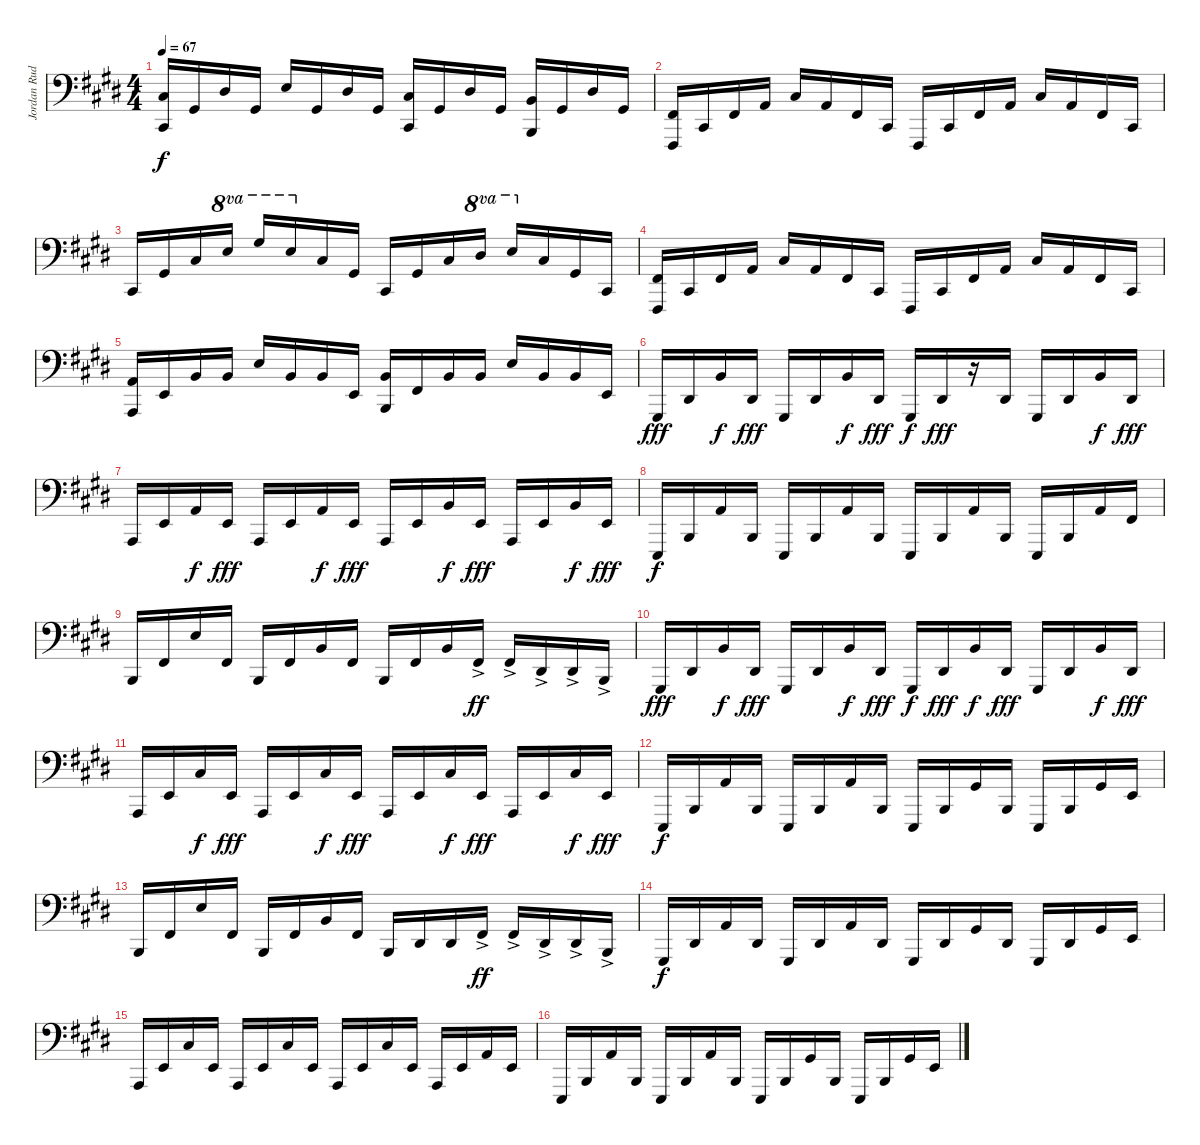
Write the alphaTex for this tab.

\track ("Jordan Rudess - F Clef (Bass)" "Jordan Rud") {instrument stringensemble1}
\staff {score}
\tuning (C3 G2 D2 A1 E1 B0) {hide}
\ts (4 4)
\tempo 67
\clef f4
\ks e
(6.2 4.4).16{dy f} 6.3.16 8.2.16 6.3.16 9.2.16 6.3.16 8.2.16 6.3.16 (6.2 4.4).16 6.3.16 8.2.16 6.3.16 (4.2 2.4).16 6.3.16 8.2.16 6.3.16 |
(4.3 2.5).16 4.4.16 4.3.16 2.2.16 6.2.16 2.2.16 4.3.16 4.4.16 2.5.16 4.4.16 4.3.16 2.2.16 6.2.16 2.2.16 4.3.16 4.4.16 |
14.6.16 16.5.16 16.4.16 16.1.16{ot 8va} 20.1.16{ot 8va} 16.1.16{ot 8va} 16.4.16 16.5.16 14.6.16 16.5.16 16.4.16 20.2.16{ot 8va} 21.2.16{ot 8va} 16.4.16 16.5.16 14.6.16 |
(4.3 2.5).16 4.4.16 4.3.16 2.2.16 6.2.16 2.2.16 4.3.16 4.4.16 2.5.16 4.4.16 4.3.16 2.2.16 6.2.16 2.2.16 4.3.16 4.4.16 |
(7.3 5.5).16 7.4.16 9.3.16 9.3.16 9.2.16 9.3.16 9.3.16 7.4.16 (9.3 7.5).16 9.4.16 9.3.16 9.3.16 9.2.16 9.3.16 9.3.16 7.4.16 |
4.5.16{dy fff volume 13} 6.4.16 4.2.16{dy f} 6.4.16{dy fff} 4.5.16 6.4.16 4.2.16{dy f} 6.4.16{dy fff} 4.5.16{dy f} 6.4.16{dy fff} r.16 6.4.16 4.5.16 6.4.16 4.2.16{dy f} 6.4.16{dy fff} |
5.5.16 7.4.16 7.3.16{dy f} 7.4.16{dy fff} 5.5.16 7.4.16 7.3.16{dy f} 7.4.16{dy fff} 5.5.16 7.4.16 9.3.16{dy f} 7.4.16{dy fff} 5.5.16 7.4.16 9.3.16{dy f} 7.4.16{dy fff} |
5.6.16{dy f} 7.5.16 7.3.16 7.5.16 5.6.16 7.5.16 7.3.16 7.5.16 5.6.16 7.5.16 7.3.16 7.5.16 5.6.16 7.5.16 7.3.16 9.4.16 |
7.5.16 9.4.16 9.2.16 9.4.16 7.5.16 9.4.16 9.3.16 9.4.16 7.5.16 9.4.16 9.3.16 9.4{ac}.16{dy ff} 9.4{ac}.16 6.4{ac}.16 6.4{ac}.16 7.5{ac}.16 |
4.5.16{dy fff} 6.4.16 4.2.16{dy f} 6.4.16{dy fff} 4.5.16 6.4.16 4.2.16{dy f} 6.4.16{dy fff} 4.5.16{dy f} 6.4.16{dy fff} 4.2.16{dy f} 6.4.16{dy fff} 4.5.16 6.4.16 4.2.16{dy f} 6.4.16{dy fff} |
5.5.16 7.4.16 6.2.16{dy f} 7.4.16{dy fff} 5.5.16 7.4.16 6.2.16{dy f} 7.4.16{dy fff} 5.5.16 7.4.16 6.2.16{dy f} 7.4.16{dy fff} 5.5.16 7.4.16 6.2.16{dy f} 7.4.16{dy fff} |
5.6.16{dy f} 7.5.16 7.3.16 7.5.16 5.6.16 7.5.16 7.3.16 7.5.16 5.6.16 7.5.16 6.3.16 7.5.16 5.6.16 7.5.16 6.3.16 7.4.16 |
7.5.16 9.4.16 9.2.16 9.4.16 7.5.16 9.4.16 9.3.16 9.4.16 7.5.16 6.4.16 6.4.16 9.4{ac}.16{dy ff} 9.4{ac}.16 6.4{ac}.16 6.4{ac}.16 7.5{ac}.16 |
4.5.16{dy f volume 16 instrument stringensemble1} 6.4.16 7.3.16 6.4.16 4.5.16 6.4.16 7.3.16 6.4.16 4.5.16 6.4.16 6.3.16 6.4.16 4.5.16 6.4.16 6.3.16 7.4.16 |
5.5.16 7.4.16 6.2.16 7.4.16 5.5.16 7.4.16 6.2.16 7.4.16 5.5.16 7.4.16 6.2.16 7.4.16 5.5.16 7.4.16 7.3.16 7.4.16 |
5.6.16 7.5.16 7.3.16 7.5.16 5.6.16 7.5.16 7.3.16 7.5.16 5.6.16 7.5.16 6.3.16 7.5.16 5.6.16 7.5.16 6.3.16 7.4.16
